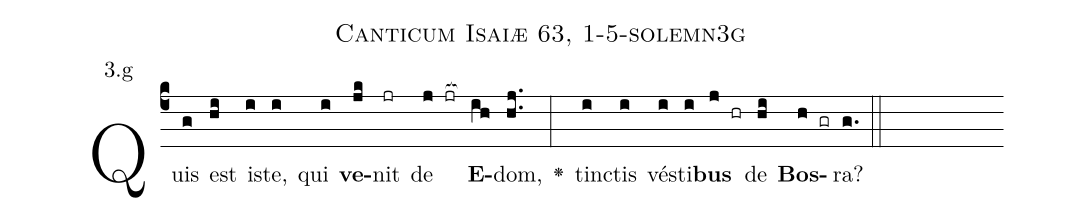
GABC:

name: Canticum Isaiæ 63, 1-5-solemn3g;
annotation: 3.g;
%%
(c4)Quis(g) est(hi) i(i)ste,(i) qui(i) <b>ve</b>(jk)nit(jr) de(j jr[ocb:1{]) <b>E</b>(ih[ocb:0}])dom,(hj..) <v>\greheightstar</v>(:) tin(i)ctis(i) vé(i)sti(i)<b>bus</b>(j hr) de(hi) <b>Bos</b>(h gr)ra?(g.) (::)


%E(i) u(i) o(j) u(hi) a(h) e.(g.) (::)
